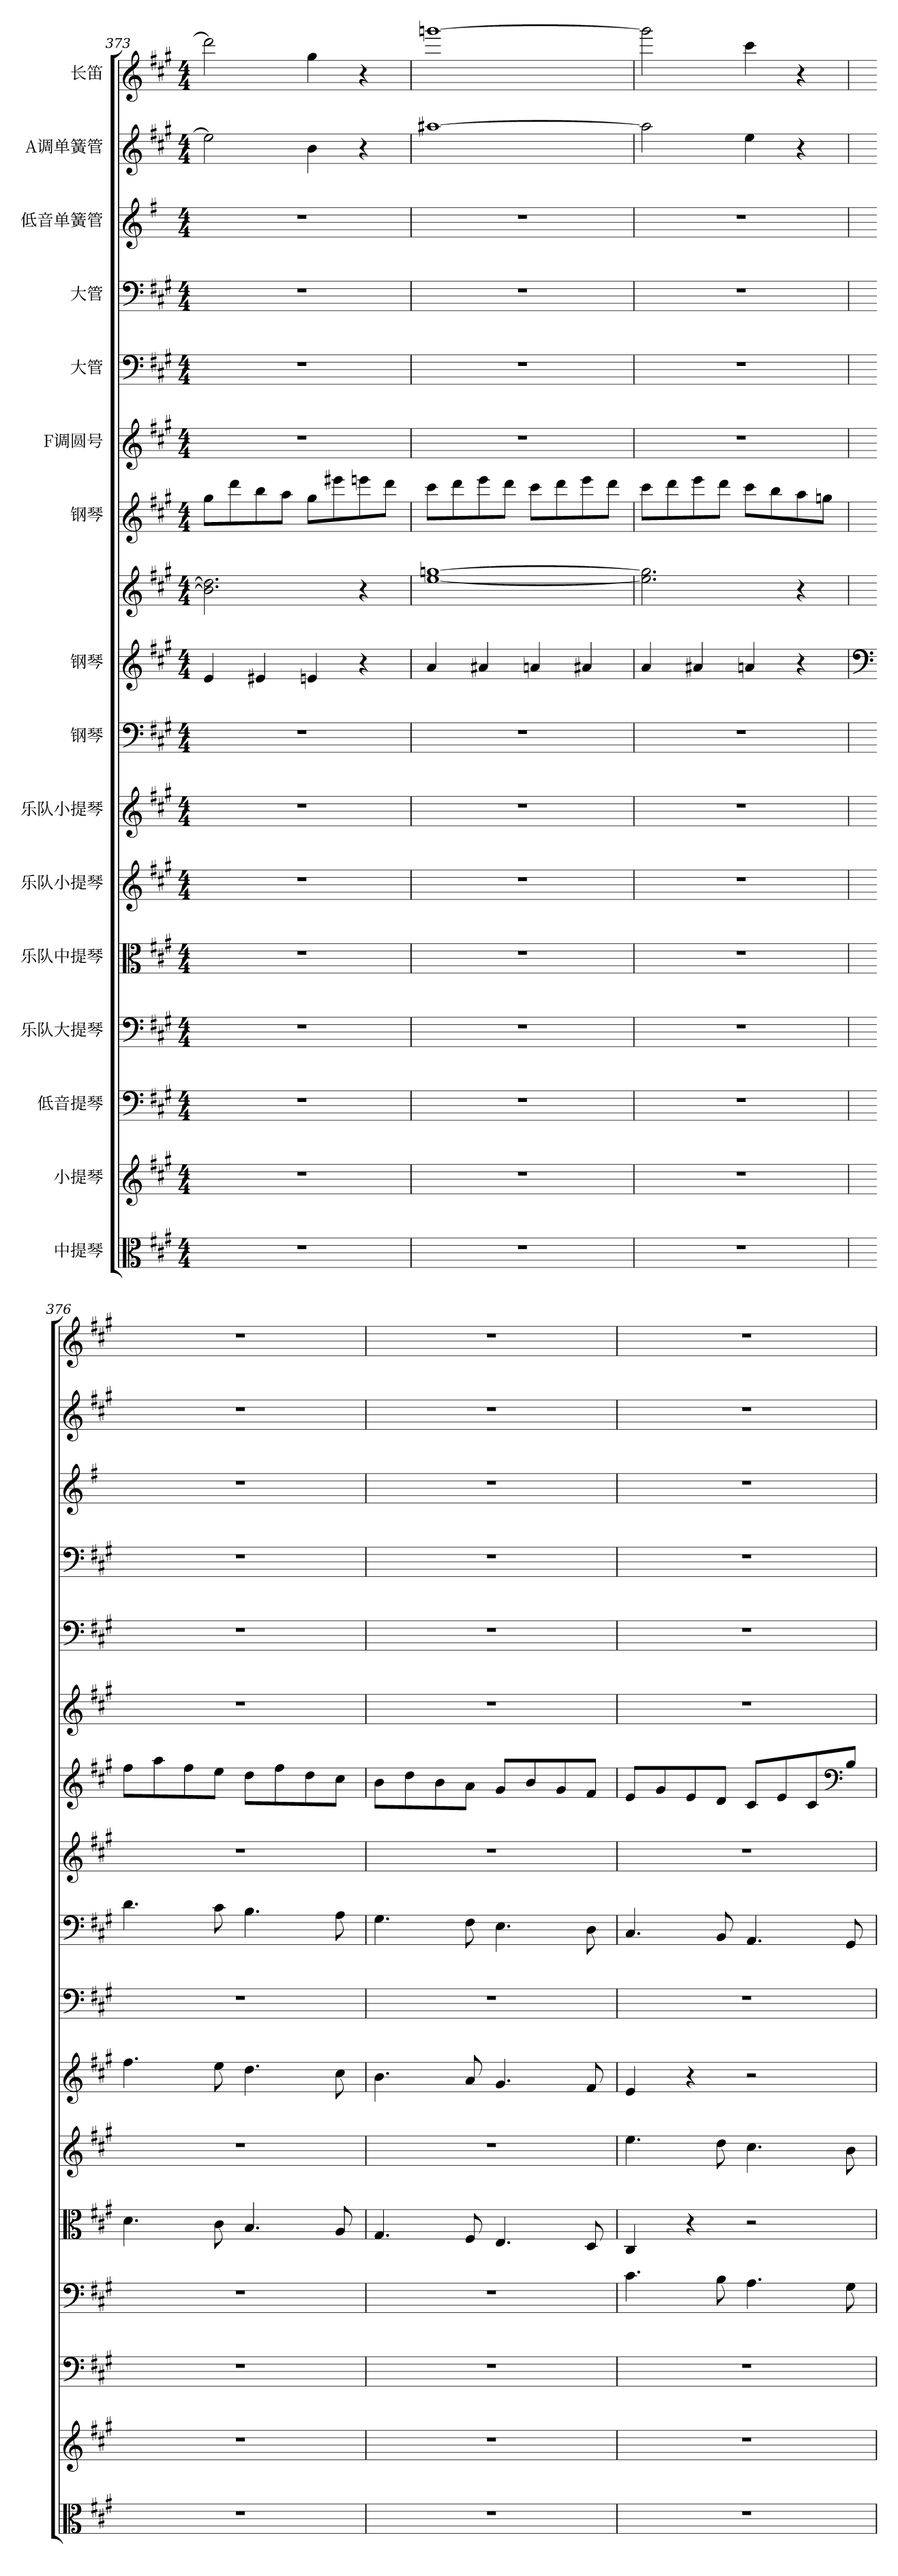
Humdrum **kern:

**kern	**kern	**kern	**kern	**kern	**kern	**kern	**kern	**kern	**kern	**kern	**kern	**kern	**kern	**kern	**kern	**kern
*part16	*part15	*part14	*part13	*part12	*part11	*part10	*part9	*part8	*part8	*part7	*part6	*part5	*part4	*part3	*part2	*part1
*staff17	*staff16	*staff15	*staff14	*staff13	*staff12	*staff11	*staff10	*staff9	*staff8	*staff7	*staff6	*staff5	*staff4	*staff3	*staff2	*staff1
*I"中提琴	*I"小提琴	*I"低音提琴	*I"乐队大提琴	*I"乐队中提琴	*I"乐队小提琴	*I"乐队小提琴	*I"钢琴	*I"钢琴	*	*I"钢琴	*I"F调圆号	*I"大管	*I"大管	*I"低音单簧管	*I"A调单簧管	*I"长笛
!!LO:PB:g=z
*clefC3	*clefG2	*clefF4	*clefF4	*clefC3	*clefG2	*clefG2	*clefF4	*clefG2	*clefG2	*clefG2	*clefG2	*clefF4	*clefF4	*clefG2	*clefG2	*clefG2
*	*	*ITrd7c12	*	*	*	*	*	*	*	*	*ITrd4c7	*	*	*ITrd8c14	*ITrd2c3	*
*k[f#c#g#]	*k[f#c#g#]	*k[f#c#g#]	*k[f#c#g#]	*k[f#c#g#]	*k[f#c#g#]	*k[f#c#g#]	*k[f#c#g#]	*k[f#c#g#]	*k[f#c#g#]	*k[f#c#g#]	*k[f#c#]	*k[f#c#g#]	*k[f#c#g#]	*k[f#]	*k[f#c#g#d#a#e#]	*k[f#c#g#]
*M4/4	*M4/4	*M4/4	*M4/4	*M4/4	*M4/4	*M4/4	*M4/4	*M4/4	*M4/4	*M4/4	*M4/4	*M4/4	*M4/4	*M4/4	*M4/4	*M4/4
=373	=373	=373	=373	=373	=373	=373	=373	=373	=373	=373	=373	=373	=373	=373	=373	=373
1r	1r	1r	1r	1r	1r	1r	1r	4e/	2.b\] 2.dd\]	8gg#\L	1r	1r	1r	1r	2cc##\]	2ddd\]
.	.	.	.	.	.	.	.	.	.	8ddd\	.	.	.	.	.	.
.	.	.	.	.	.	.	.	4e#X/	.	8bb\	.	.	.	.	.	.
.	.	.	.	.	.	.	.	.	.	8aa\J	.	.	.	.	.	.
.	.	.	.	.	.	.	.	4en/	.	8gg#\L	.	.	.	.	4g#\	4gg#\
.	.	.	.	.	.	.	.	.	.	8eee#X\	.	.	.	.	.	.
.	.	.	.	.	.	.	.	4r	4r	8eeen\	.	.	.	.	4r	4r
.	.	.	.	.	.	.	.	.	.	8ddd\J	.	.	.	.	.	.
=374	=374	=374	=374	=374	=374	=374	=374	=374	=374	=374	=374	=374	=374	=374	=374	=374
1r	1r	1r	1r	1r	1r	1r	1r	4a/	[1ee [1ggn	8ccc#\L	1r	1r	1r	1r	[1ff##X	[1gggn
.	.	.	.	.	.	.	.	.	.	8ddd\	.	.	.	.	.	.
.	.	.	.	.	.	.	.	4a#X/	.	8eee\	.	.	.	.	.	.
.	.	.	.	.	.	.	.	.	.	8ddd\J	.	.	.	.	.	.
.	.	.	.	.	.	.	.	4an/	.	8ccc#\L	.	.	.	.	.	.
.	.	.	.	.	.	.	.	.	.	8ddd\	.	.	.	.	.	.
.	.	.	.	.	.	.	.	4a#X/	.	8eee\	.	.	.	.	.	.
.	.	.	.	.	.	.	.	.	.	8ddd\J	.	.	.	.	.	.
=375	=375	=375	=375	=375	=375	=375	=375	=375	=375	=375	=375	=375	=375	=375	=375	=375
1r	1r	1r	1r	1r	1r	1r	1r	4a/	2.ee\] 2.gg\]	8ccc#\L	1r	1r	1r	1r	2ff##\]	2ggg\]
.	.	.	.	.	.	.	.	.	.	8ddd\	.	.	.	.	.	.
.	.	.	.	.	.	.	.	4a#X/	.	8eee\	.	.	.	.	.	.
.	.	.	.	.	.	.	.	.	.	8ddd\J	.	.	.	.	.	.
.	.	.	.	.	.	.	.	4an/	.	8ccc#\L	.	.	.	.	4cc#\	4ccc#\
.	.	.	.	.	.	.	.	.	.	8bb\	.	.	.	.	.	.
.	.	.	.	.	.	.	.	4r	4r	8aa\	.	.	.	.	4r	4r
.	.	.	.	.	.	.	.	.	.	8ggn\J	.	.	.	.	.	.
!!LO:PB:g=z
=376	=376	=376	=376	=376	=376	=376	=376	=376	=376	=376	=376	=376	=376	=376	=376	=376
*	*	*	*	*	*	*	*	*clefF4	*	*	*	*	*	*	*	*
1r	1r	1r	1r	4.d\	1r	4.ff#\	1r	4.d\	1r	8ff#\L	1r	1r	1r	1r	1r	1r
.	.	.	.	.	.	.	.	.	.	8aa\	.	.	.	.	.	.
.	.	.	.	.	.	.	.	.	.	8ff#\	.	.	.	.	.	.
.	.	.	.	8c#\	.	8ee\	.	8c#\	.	8ee\J	.	.	.	.	.	.
.	.	.	.	4.B/	.	4.dd\	.	4.B\	.	8dd\L	.	.	.	.	.	.
.	.	.	.	.	.	.	.	.	.	8ff#\	.	.	.	.	.	.
.	.	.	.	.	.	.	.	.	.	8dd\	.	.	.	.	.	.
.	.	.	.	8A/	.	8cc#\	.	8A\	.	8cc#\J	.	.	.	.	.	.
=377	=377	=377	=377	=377	=377	=377	=377	=377	=377	=377	=377	=377	=377	=377	=377	=377
1r	1r	1r	1r	4.G#/	1r	4.b\	1r	4.G#\	1r	8b\L	1r	1r	1r	1r	1r	1r
.	.	.	.	.	.	.	.	.	.	8dd\	.	.	.	.	.	.
.	.	.	.	.	.	.	.	.	.	8b\	.	.	.	.	.	.
.	.	.	.	8F#/	.	8a/	.	8F#\	.	8a\J	.	.	.	.	.	.
.	.	.	.	4.E/	.	4.g#/	.	4.E\	.	8g#/L	.	.	.	.	.	.
.	.	.	.	.	.	.	.	.	.	8b/	.	.	.	.	.	.
.	.	.	.	.	.	.	.	.	.	8g#/	.	.	.	.	.	.
.	.	.	.	8D/	.	8f#/	.	8D\	.	8f#/J	.	.	.	.	.	.
=378	=378	=378	=378	=378	=378	=378	=378	=378	=378	=378	=378	=378	=378	=378	=378	=378
1r	1r	1r	4.c#\	4C#/	4.ee\	4e/	1r	4.C#/	1r	8e/L	1r	1r	1r	1r	1r	1r
.	.	.	.	.	.	.	.	.	.	8g#/	.	.	.	.	.	.
.	.	.	.	4r	.	4r	.	.	.	8e/	.	.	.	.	.	.
.	.	.	8B\	.	8dd\	.	.	8BB/	.	8d/J	.	.	.	.	.	.
.	.	.	4.A\	2r	4.cc#\	2r	.	4.AA/	.	8c#/L	.	.	.	.	.	.
.	.	.	.	.	.	.	.	.	.	8e/	.	.	.	.	.	.
.	.	.	.	.	.	.	.	.	.	8c#/	.	.	.	.	.	.
*	*	*	*	*	*	*	*	*	*	*clefF4	*	*	*	*	*	*
.	.	.	8G#\	.	8b\	.	.	8GG#/	.	8B/J	.	.	.	.	.	.
=	=	=	=	=	=	=	=	=	=	=	=	=	=	=	=	=
*-	*-	*-	*-	*-	*-	*-	*-	*-	*-	*-	*-	*-	*-	*-	*-	*-
